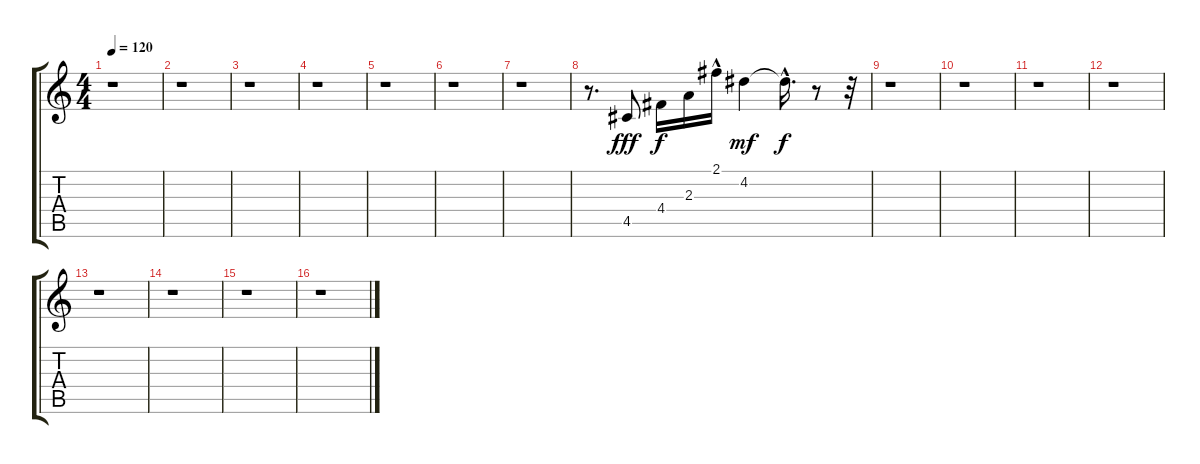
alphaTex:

\track "" {instrument acousticguitarsteel}
\staff {score tabs}
\tuning (E4 B3 G3 D3 A2 E2) {hide}
\ts (4 4)
\tempo 120
\clef g2
\ks c
r.1{dy f} |
r.1 |
r.1 |
r.1 |
r.1 |
r.1 |
r.1 |
r.8{d} 4.5.8{dy fff} 4.4.16{dy f} 2.3.16 2.1{hac}.16 4.2.4{dy mf} 4.2{hac t}.16{d dy f} r.8 r.32 |
r.1 |
r.1 |
r.1 |
r.1 |
r.1 |
r.1 |
r.1 |
r.1
